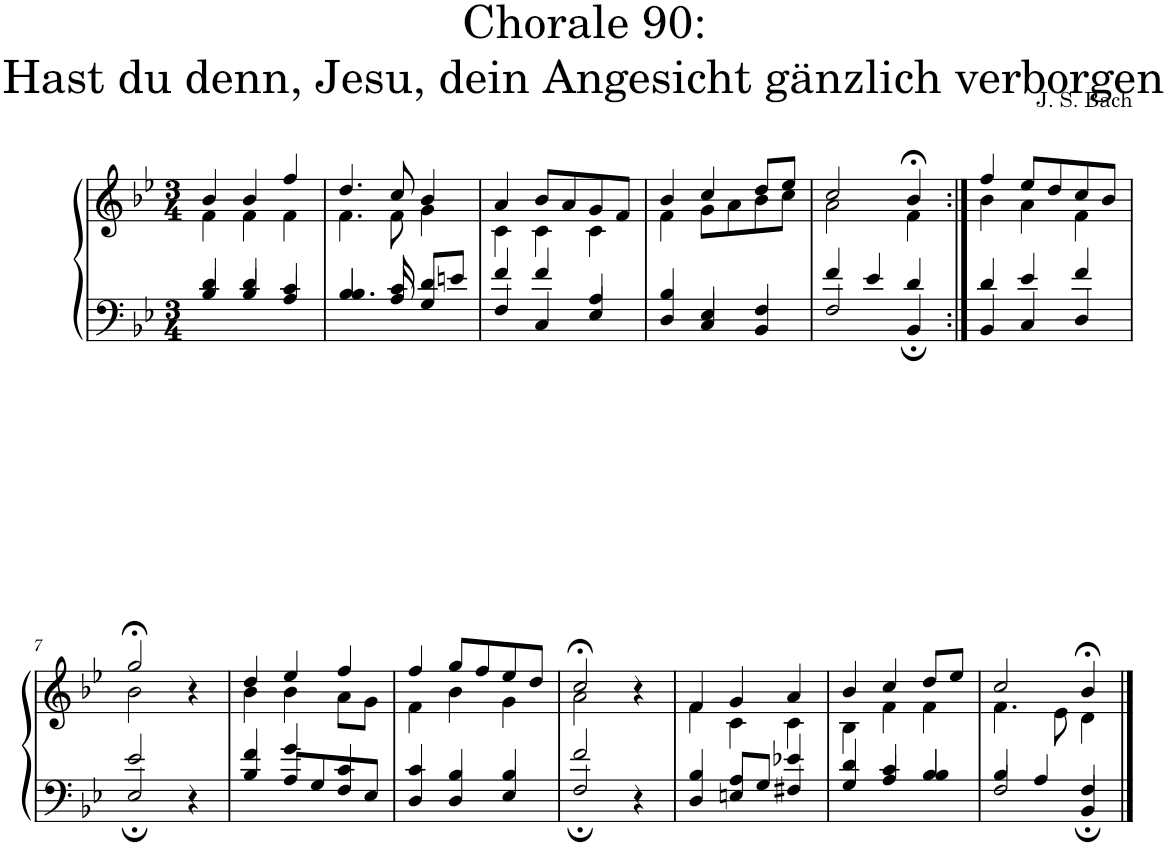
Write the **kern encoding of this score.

**kern	**kern
*part1	*part1
*staff2	*staff1
*I"S,A	*
*clefF4	*clefG2
*k[b-e-]	*k[b-e-]
*M3/4	*M3/4
=1	=1
*^	*^
4d/	4B-/	4b-/	4f\
4d/	4B-/	4b-/	4f\
4c/	4A/	4ff/	4f\
=2	=2	=2	=2
4.B-/	4.B-/	4.dd/	4.f\
8c/	8A/	8cc/	8f\
8d/L	4G/	4b-/	4g\
8en/J	.	.	.
=3	=3	=3	=3
4f/	4F/	4a/	4c\
4f/	4C/	8b-/L	4c\
.	.	8a/	.
4A/	4E-/	8g/	4c\
.	.	8f/J	.
=4	=4	=4	=4
4B-/	4D/	4b-/	4f\
4E-/	4C/	4cc/	8g\L
.	.	.	8a\
4F/	4BB-/	8dd/L	8b-\
.	.	8ee-/J	8cc\J
=5	=5	=5	=5
4f/	2F/	2cc/	2a\
4e-/	.	.	.
4d/	4BB-;/	4b-;</	4f\
=6:|!	=6:|!	=6:|!	=6:|!
4d/	4BB-/	4ff/	4b-\
4e-/	4C/	8ee-/L	4a\
.	.	8dd/	.
4f/	4D/	8cc/	4f\
.	.	8b-/J	.
!!LO:LB:g=z
=7	=7	=7	=7
*	*^	*	*^
2e-/	2ryy	2E-;/	2gg;</	2b-\	2ryy
4r	4ryy	4ryy	4r	4ryy	4ryy
*	*v	*v	*	*	*
*	*	*	*v	*v
=8	=8	=8	=8
4f/	4B-/	4dd/	4b-\
4g/	8A/L	4ee-/	4b-\
.	8G/	.	.
4c/	8F/	4ff/	8a\L
.	8E-/J	.	8g\J
=9	=9	=9	=9
4c/	4D/	4ff/	4f\
4B-/	4D/	8gg/L	4b-\
.	.	8ff/	.
4B-/	4E-/	8ee-/	4g\
.	.	8dd/J	.
=10	=10	=10	=10
*	*^	*	*^
2f/	2ryy	2F;/	2cc;</	2a\	2ryy
4r	4ryy	4ryy	4r	4ryy	4ryy
*	*v	*v	*	*	*
*	*	*	*v	*v
=11	=11	=11	=11
4B-/	4D/	4f/	4f\
8A/L	4En/	4g/	4c\
8G/J	.	.	.
4e-X/	4F#X/	4a/	4c\
=12	=12	=12	=12
4d/	4G/	4b-/	4B-\
4c/	4A/	4cc/	4f\
4B-/	4B-/	8dd/L	4f\
.	.	8ee-/J	.
=13	=13	=13	=13
4B-/	2F/	2cc/	4.f\
4A/	.	.	.
.	.	.	8e-\
4F/	4BB-;/	4b-;</	4d\
*v	*v	*	*
*	*v	*v
==	==
*-	*-
